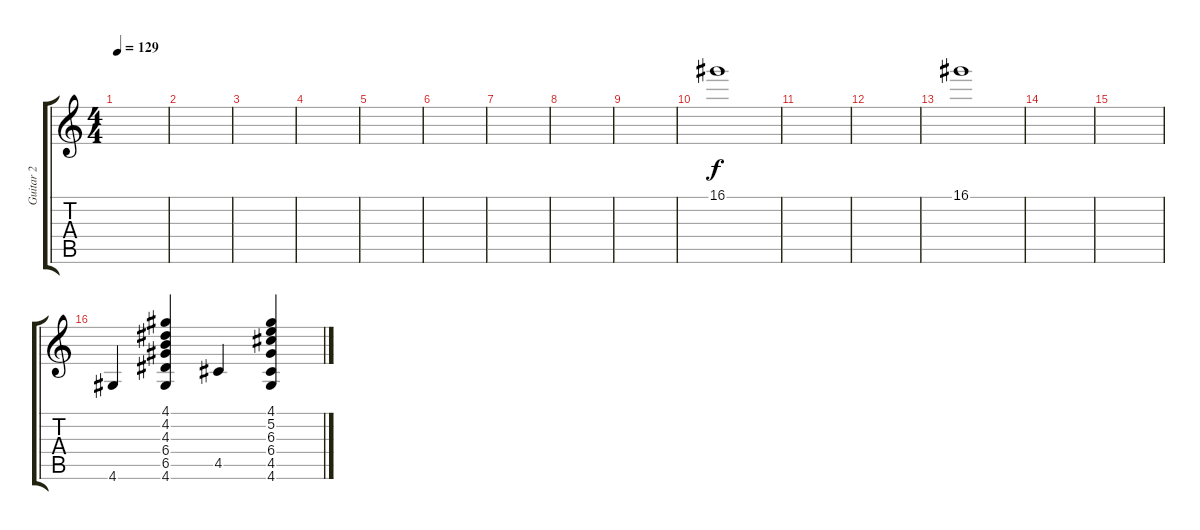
\track ("Guitar 2" "Guitar 2") {instrument electricguitarjazz}
\staff {score tabs}
\tuning (E4 B3 G3 D3 A2 E2) {hide}
\ts (4 4)
\tempo 129
\clef g2
\ks c
|
|
|
|
|
|
|
|
|
16.1.1 |
|
|
16.1.1 |
|
|
4.6.4 (4.1 4.2 4.3 6.4 6.5 4.6).4 4.5.4 (4.1 5.2 6.3 6.4 4.5 4.6).4
